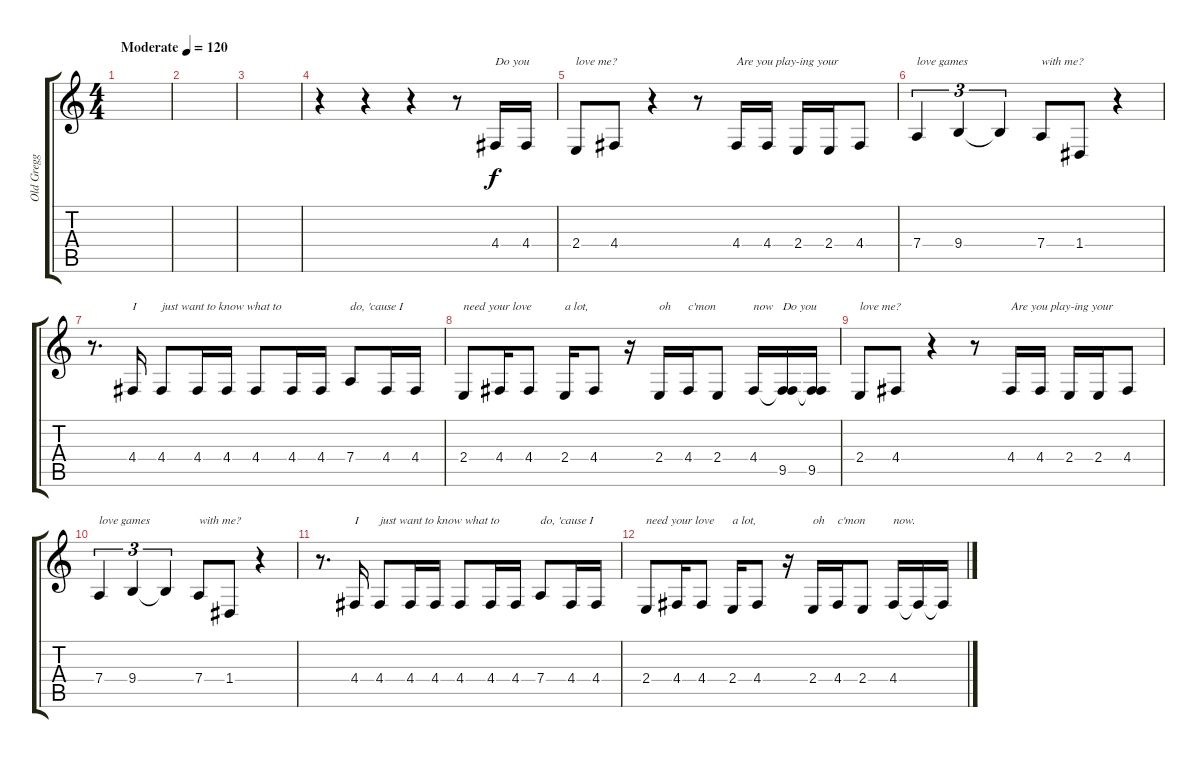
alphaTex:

\track ("Old Gregg" "Old Gregg") {instrument lead6voice}
\staff {score tabs}
\tuning (E4 B3 G3 D3 A2 E2) {hide}
\ts (4 4)
\tempo (120 "Moderate")
\clef g2
\ks c
|
|
|
r.4 r.4 r.4 r.8 4.4.16{txt "Do you"} 4.4.16 |
2.4.8{txt "love me?"} 4.4.8 r.4 r.8 4.4.16{txt "Are you play-ing your"} 4.4.16 2.4.16 2.4.16 4.4.8 |
7.4.4{tu (3 2) txt "love games"} 9.4.4{tu (3 2)} 9.4{t}.4{tu (3 2)} 7.4.8{txt "with me?"} 1.4.8 r.4 |
r.8{d} 4.4.16{txt "I"} 4.4.8{txt "just want to know what to"} 4.4.16 4.4.16 4.4.8 4.4.16 4.4.16 7.4.8{txt "do, 'cause I"} 4.4.16 4.4.16 |
2.4.8{txt "need your love"} 4.4.16 4.4.8 2.4.16{txt "a lot, "} 4.4.8 r.16 2.4.16{txt "oh"} 4.4.16{txt "c'mon"} 2.4.8 4.4.16{txt "now"} (4.4{t} 9.5).16{txt "Do you"} (4.4{t} 9.5).16 |
2.4.8{txt "love me?"} 4.4.8 r.4 r.8 4.4.16{txt "Are you play-ing your"} 4.4.16 2.4.16 2.4.16 4.4.8 |
7.4.4{tu (3 2) txt "love games"} 9.4.4{tu (3 2)} 9.4{t}.4{tu (3 2)} 7.4.8{txt "with me?"} 1.4.8 r.4 |
r.8{d} 4.4.16{txt "I"} 4.4.8{txt "just want to know what to"} 4.4.16 4.4.16 4.4.8 4.4.16 4.4.16 7.4.8{txt "do, 'cause I"} 4.4.16 4.4.16 |
2.4.8{txt "need your love"} 4.4.16 4.4.8 2.4.16{txt "a lot, "} 4.4.8 r.16 2.4.16{txt "oh"} 4.4.16{txt "c'mon"} 2.4.8 4.4.16{txt "now."} 4.4{t}.16 4.4{t}.16
